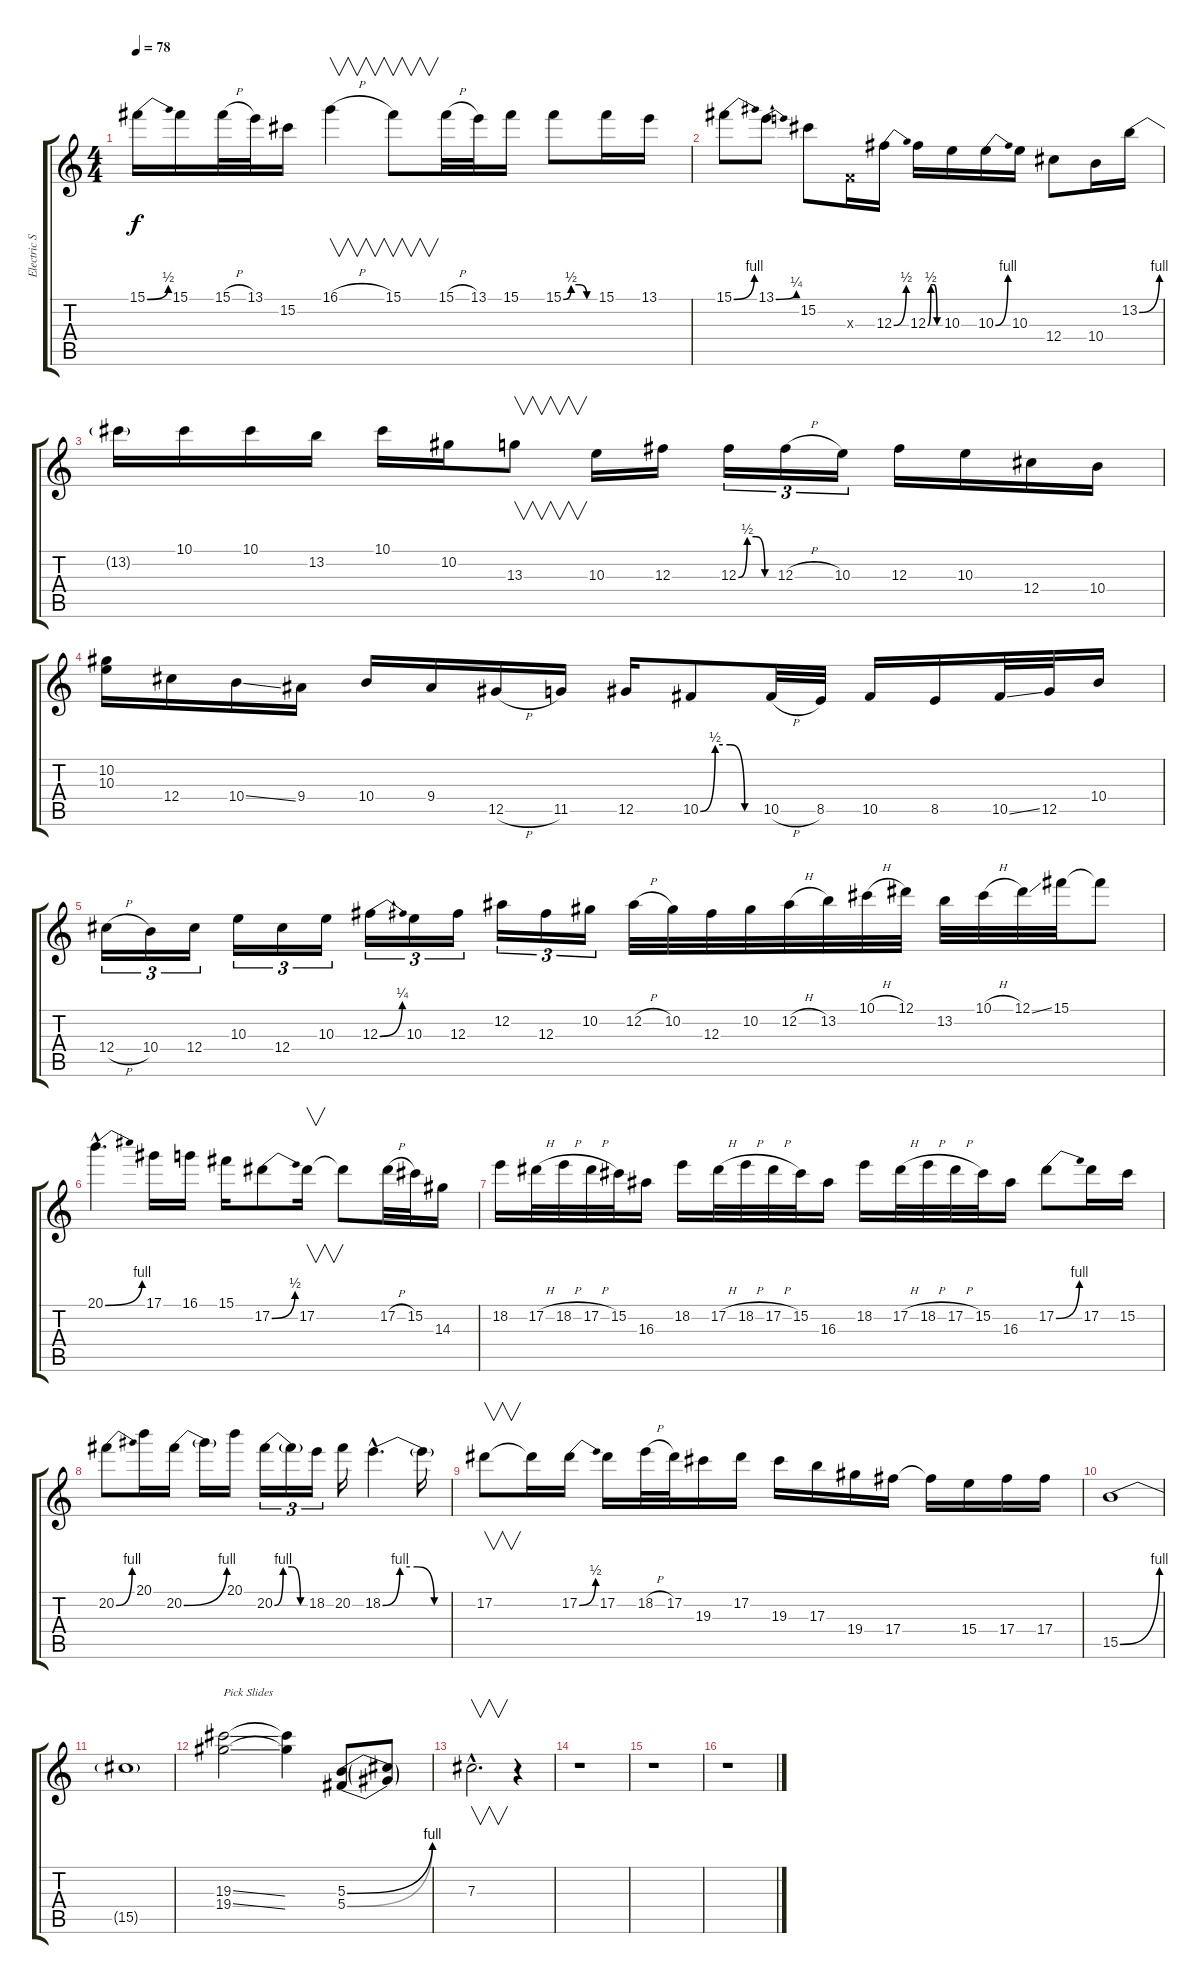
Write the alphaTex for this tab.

\track ("Electric Slide+Solo" "Electric S") {instrument overdrivenguitar}
\staff {score tabs}
\tuning (Eb4 Bb3 Gb3 Db3 Ab2 Eb2) {hide}
\ts (4 4)
\tempo 78
\clef g2
\ks c
15.1{be (bend 0 0 60 2)}.16{dy f} 15.1.16 15.1{h}.32 13.1.32 15.2.16 16.1{h}.4{v} 15.1.8{v} 15.1{h}.32 13.1.32 15.1.16 15.1{be (custom 0 0 15 2 30 2 45 0 60 0)}.8 15.1.16 13.1.16 |
15.1{be (bend 0 0 60 4)}.8 13.1{be (bend 0 0 60 1)}.8 15.2.8 -1.3{x}.16 12.3{be (bend 0 0 60 2)}.16 12.3{be (custom 0 0 15 2 30 2 45 0 60 0)}.16 10.3.16 10.3{be (bend 0 0 60 4)}.16 10.3.16 12.4.8 10.4.16 13.2{be (bend 0 0 60 4)}.16 |
13.2{t}.16 10.1.16 10.1.16 13.2.16 10.1.16 10.2.16 13.3.8{v} 10.3.16 12.3.16 12.3{be (custom 0 0 15 2 30 2 45 0 60 0)}.16{tu (3 2)} 12.3{h}.16{tu (3 2)} 10.3.16{tu (3 2)} 12.3.16 10.3.16 12.4.16 10.4.16 |
(10.2 10.3).16 12.4.16 10.4{ss}.16 9.4.16 10.4.16 9.4.16 12.5{h}.16 11.5.16 12.5.16 10.5{be (custom 0 0 15 2 30 2 45 0 60 0)}.8 10.5{h}.32 8.5.32 10.5.16 8.5.16 10.5{ss}.32 12.5.32 10.4.16 |
12.4{h}.16{tu (3 2)} 10.4.16{tu (3 2)} 12.4.16{tu (3 2)} 10.3.16{tu (3 2)} 12.4.16{tu (3 2)} 10.3.16{tu (3 2)} 12.3{be (bend 0 0 60 1)}.16{tu (3 2)} 10.3.16{tu (3 2)} 12.3.16{tu (3 2)} 12.2.16{tu (3 2)} 12.3.16{tu (3 2)} 10.2.16{tu (3 2)} 12.2{h}.32 10.2.32 12.3.32 10.2.32 12.2{h}.32 13.2.32 10.1{h}.32 12.1.32 13.2.32 10.1{h}.32 12.1{ss}.32 15.1.32 15.1{t}.8 |
20.1{be (bend 0 0 60 4) hac}.4{d} 17.1.16 16.1.16 15.1.16 17.2{be (bend 0 0 60 2)}.8 17.2.16{v} 17.2{t}.8 17.2{h}.32 15.2.32 14.3.16 |
18.2.16 17.2{h}.32 18.2{h}.32 17.2{h}.32 15.2.32 16.3.16 18.2.16 17.2{h}.32 18.2{h}.32 17.2{h}.32 15.2.32 16.3.16 18.2.16 17.2{h}.32 18.2{h}.32 17.2{h}.32 15.2.32 16.3.16 17.2{be (bend 0 0 60 4)}.8 17.2.16 15.2.16 |
20.2{be (bend 0 0 60 4)}.8 20.1.16 20.2{be (bend 0 0 60 4)}.16 20.2{t}.16 20.1.16 20.2{be (custom 0 0 15 4 30 4 45 0 60 0)}.16{tu (3 2)} 20.2{t}.16{tu (3 2)} 18.2.16{tu (3 2)} 20.2.16 18.2{be (custom 0 0 15 4 30 4 45 0 60 0) hac}.4{d} 18.2{t}.16 |
17.2.8{v} 17.2{t}.16 17.2{be (bend 0 0 60 2)}.16 17.2.16 18.2{h}.32 17.2.32 19.3.16 17.2.16 19.3.16 17.3.16 19.4.16 17.4.16 17.4{t}.16 15.4.16 17.4.16 17.4.16 |
15.5{be (bend 0 0 60 4)}.1 |
15.5{t}.1 |
(19.3{ss} 19.4{ss}).2{txt "Pick Slides"} (19.3{t} 19.4{t}).4 (5.3{be (bend 0 0 60 4)} 5.4{be (bend 0 0 60 4)}).8 (5.3{t} 5.4{t}).8 |
7.3{hac}.2{v d} r.4 |
r.1 |
r.1 |
r.1
